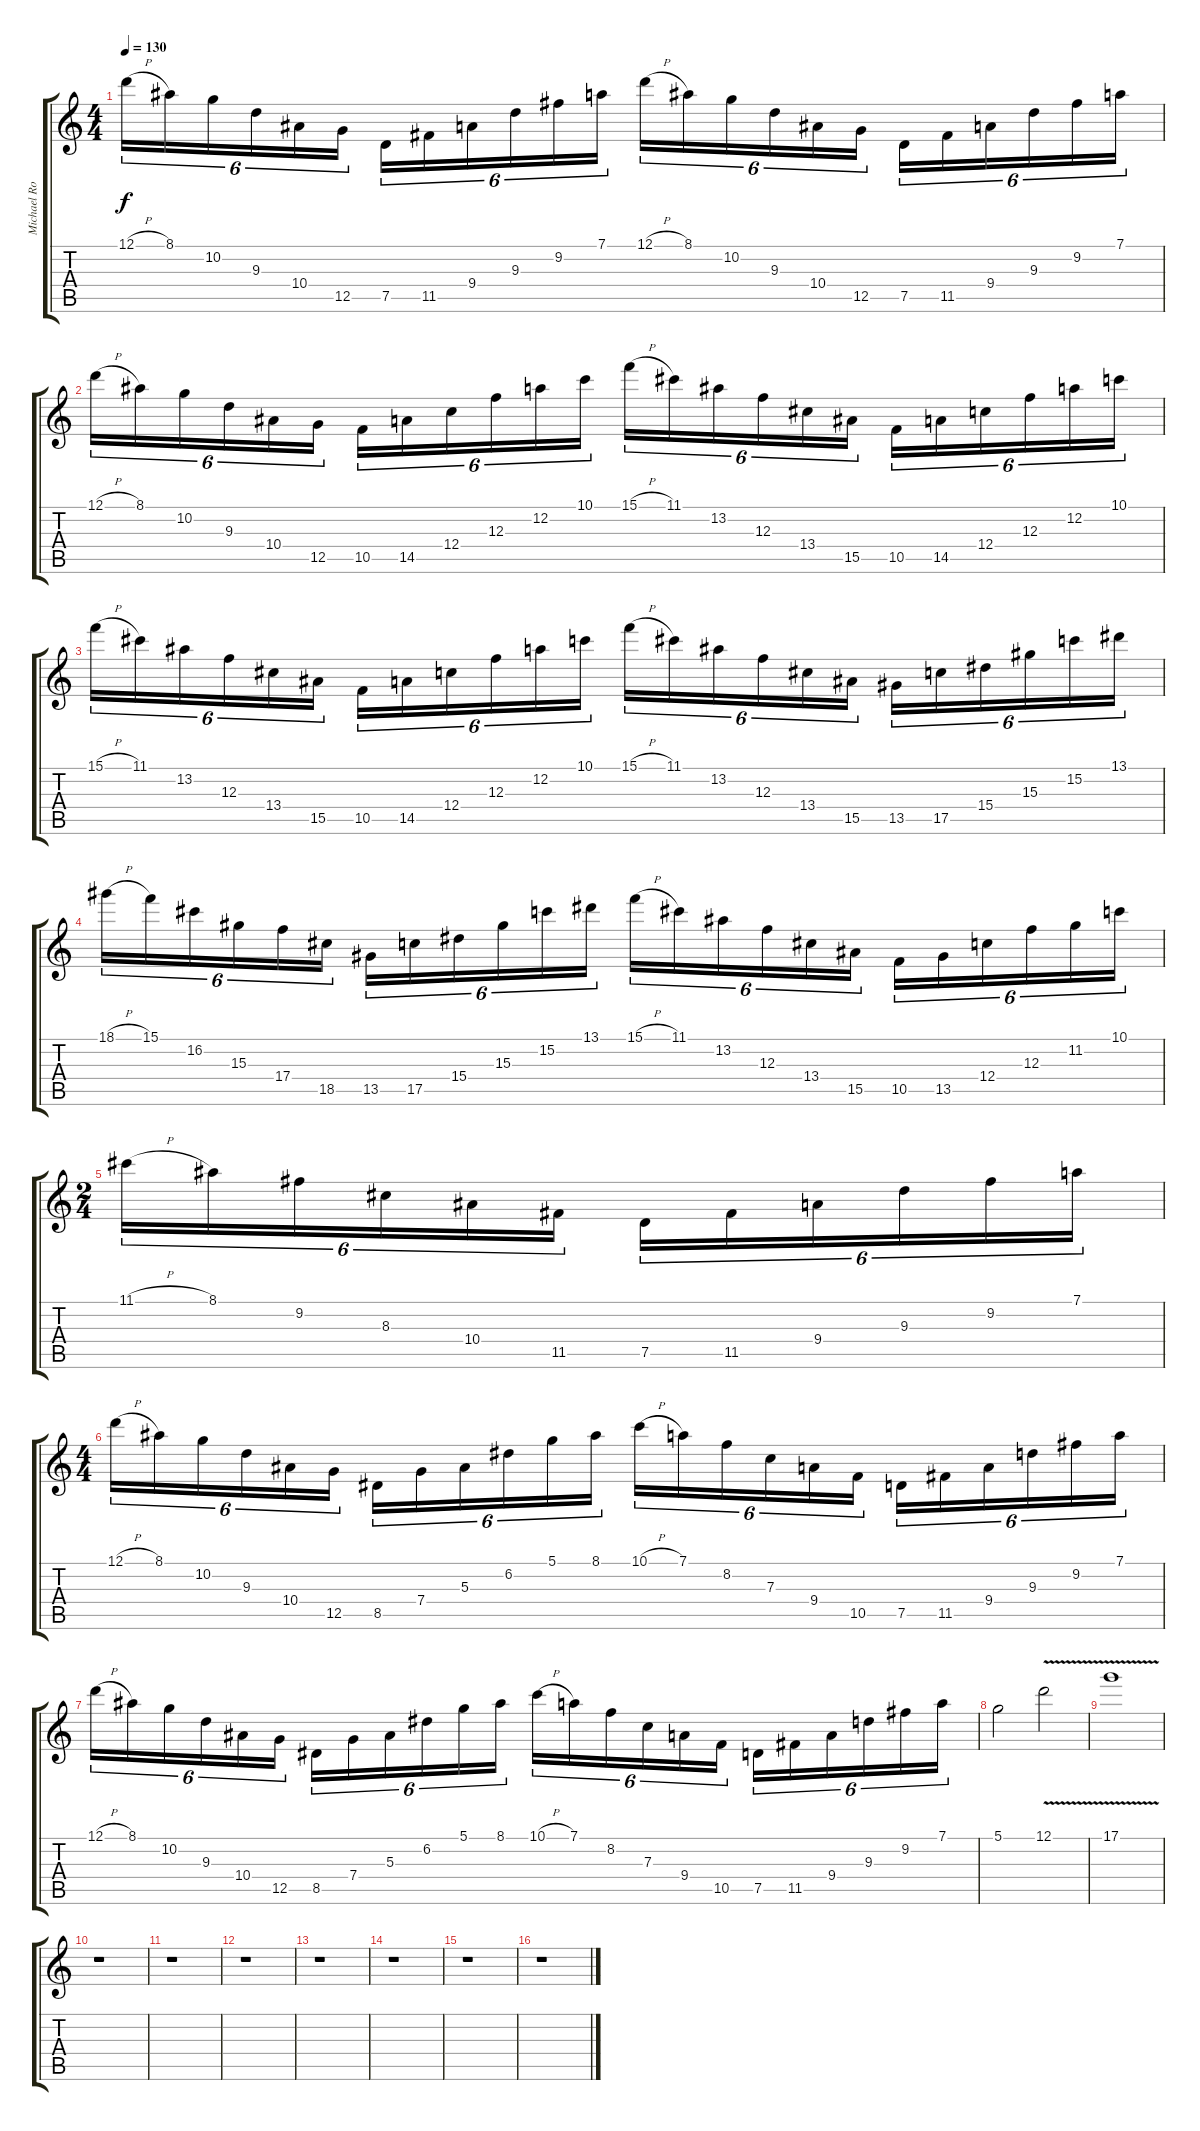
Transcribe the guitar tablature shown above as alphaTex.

\track ("Michael Romeo Solo" "Michael Ro") {instrument overdrivenguitar}
\staff {score tabs}
\tuning (D4 A3 F3 C3 G2 D2) {hide}
\ts (4 4)
\tempo 130
\clef g2
\ks c
12.1{h}.16{tu (6 4) dy f instrument overdrivenguitar} 8.1.16{tu (6 4)} 10.2.16{tu (6 4)} 9.3.16{tu (6 4)} 10.4.16{tu (6 4)} 12.5.16{tu (6 4)} 7.5.16{tu (6 4)} 11.5.16{tu (6 4)} 9.4.16{tu (6 4)} 9.3.16{tu (6 4)} 9.2.16{tu (6 4)} 7.1.16{tu (6 4)} 12.1{h}.16{tu (6 4)} 8.1.16{tu (6 4)} 10.2.16{tu (6 4)} 9.3.16{tu (6 4)} 10.4.16{tu (6 4)} 12.5.16{tu (6 4)} 7.5.16{tu (6 4)} 11.5.16{tu (6 4)} 9.4.16{tu (6 4)} 9.3.16{tu (6 4)} 9.2.16{tu (6 4)} 7.1.16{tu (6 4)} |
12.1{h}.16{tu (6 4)} 8.1.16{tu (6 4)} 10.2.16{tu (6 4)} 9.3.16{tu (6 4)} 10.4.16{tu (6 4)} 12.5.16{tu (6 4)} 10.5.16{tu (6 4)} 14.5.16{tu (6 4)} 12.4.16{tu (6 4)} 12.3.16{tu (6 4)} 12.2.16{tu (6 4)} 10.1.16{tu (6 4)} 15.1{h}.16{tu (6 4)} 11.1.16{tu (6 4)} 13.2.16{tu (6 4)} 12.3.16{tu (6 4)} 13.4.16{tu (6 4)} 15.5.16{tu (6 4)} 10.5.16{tu (6 4)} 14.5.16{tu (6 4)} 12.4.16{tu (6 4)} 12.3.16{tu (6 4)} 12.2.16{tu (6 4)} 10.1.16{tu (6 4)} |
15.1{h}.16{tu (6 4)} 11.1.16{tu (6 4)} 13.2.16{tu (6 4)} 12.3.16{tu (6 4)} 13.4.16{tu (6 4)} 15.5.16{tu (6 4)} 10.5.16{tu (6 4)} 14.5.16{tu (6 4)} 12.4.16{tu (6 4)} 12.3.16{tu (6 4)} 12.2.16{tu (6 4)} 10.1.16{tu (6 4)} 15.1{h}.16{tu (6 4)} 11.1.16{tu (6 4)} 13.2.16{tu (6 4)} 12.3.16{tu (6 4)} 13.4.16{tu (6 4)} 15.5.16{tu (6 4)} 13.5.16{tu (6 4)} 17.5.16{tu (6 4)} 15.4.16{tu (6 4)} 15.3.16{tu (6 4)} 15.2.16{tu (6 4)} 13.1.16{tu (6 4)} |
18.1{h}.16{tu (6 4)} 15.1.16{tu (6 4)} 16.2.16{tu (6 4)} 15.3.16{tu (6 4)} 17.4.16{tu (6 4)} 18.5.16{tu (6 4)} 13.5.16{tu (6 4)} 17.5.16{tu (6 4)} 15.4.16{tu (6 4)} 15.3.16{tu (6 4)} 15.2.16{tu (6 4)} 13.1.16{tu (6 4)} 15.1{h}.16{tu (6 4)} 11.1.16{tu (6 4)} 13.2.16{tu (6 4)} 12.3.16{tu (6 4)} 13.4.16{tu (6 4)} 15.5.16{tu (6 4)} 10.5.16{tu (6 4)} 13.5.16{tu (6 4)} 12.4.16{tu (6 4)} 12.3.16{tu (6 4)} 11.2.16{tu (6 4)} 10.1.16{tu (6 4)} |
\ts (2 4)
11.1{h}.16{tu (6 4)} 8.1.16{tu (6 4)} 9.2.16{tu (6 4)} 8.3.16{tu (6 4)} 10.4.16{tu (6 4)} 11.5.16{tu (6 4)} 7.5.16{tu (6 4)} 11.5.16{tu (6 4)} 9.4.16{tu (6 4)} 9.3.16{tu (6 4)} 9.2.16{tu (6 4)} 7.1.16{tu (6 4)} |
\ts (4 4)
12.1{h}.16{tu (6 4)} 8.1.16{tu (6 4)} 10.2.16{tu (6 4)} 9.3.16{tu (6 4)} 10.4.16{tu (6 4)} 12.5.16{tu (6 4)} 8.5.16{tu (6 4)} 7.4.16{tu (6 4)} 5.3.16{tu (6 4)} 6.2.16{tu (6 4)} 5.1.16{tu (6 4)} 8.1.16{tu (6 4)} 10.1{h}.16{tu (6 4)} 7.1.16{tu (6 4)} 8.2.16{tu (6 4)} 7.3.16{tu (6 4)} 9.4.16{tu (6 4)} 10.5.16{tu (6 4)} 7.5.16{tu (6 4)} 11.5.16{tu (6 4)} 9.4.16{tu (6 4)} 9.3.16{tu (6 4)} 9.2.16{tu (6 4)} 7.1.16{tu (6 4)} |
12.1{h}.16{tu (6 4)} 8.1.16{tu (6 4)} 10.2.16{tu (6 4)} 9.3.16{tu (6 4)} 10.4.16{tu (6 4)} 12.5.16{tu (6 4)} 8.5.16{tu (6 4)} 7.4.16{tu (6 4)} 5.3.16{tu (6 4)} 6.2.16{tu (6 4)} 5.1.16{tu (6 4)} 8.1.16{tu (6 4)} 10.1{h}.16{tu (6 4)} 7.1.16{tu (6 4)} 8.2.16{tu (6 4)} 7.3.16{tu (6 4)} 9.4.16{tu (6 4)} 10.5.16{tu (6 4)} 7.5.16{tu (6 4)} 11.5.16{tu (6 4)} 9.4.16{tu (6 4)} 9.3.16{tu (6 4)} 9.2.16{tu (6 4)} 7.1.16{tu (6 4)} |
5.1.2 12.1{v}.2 |
17.1{v}.1 |
r.1 |
r.1 |
r.1 |
r.1 |
r.1 |
r.1 |
r.1
